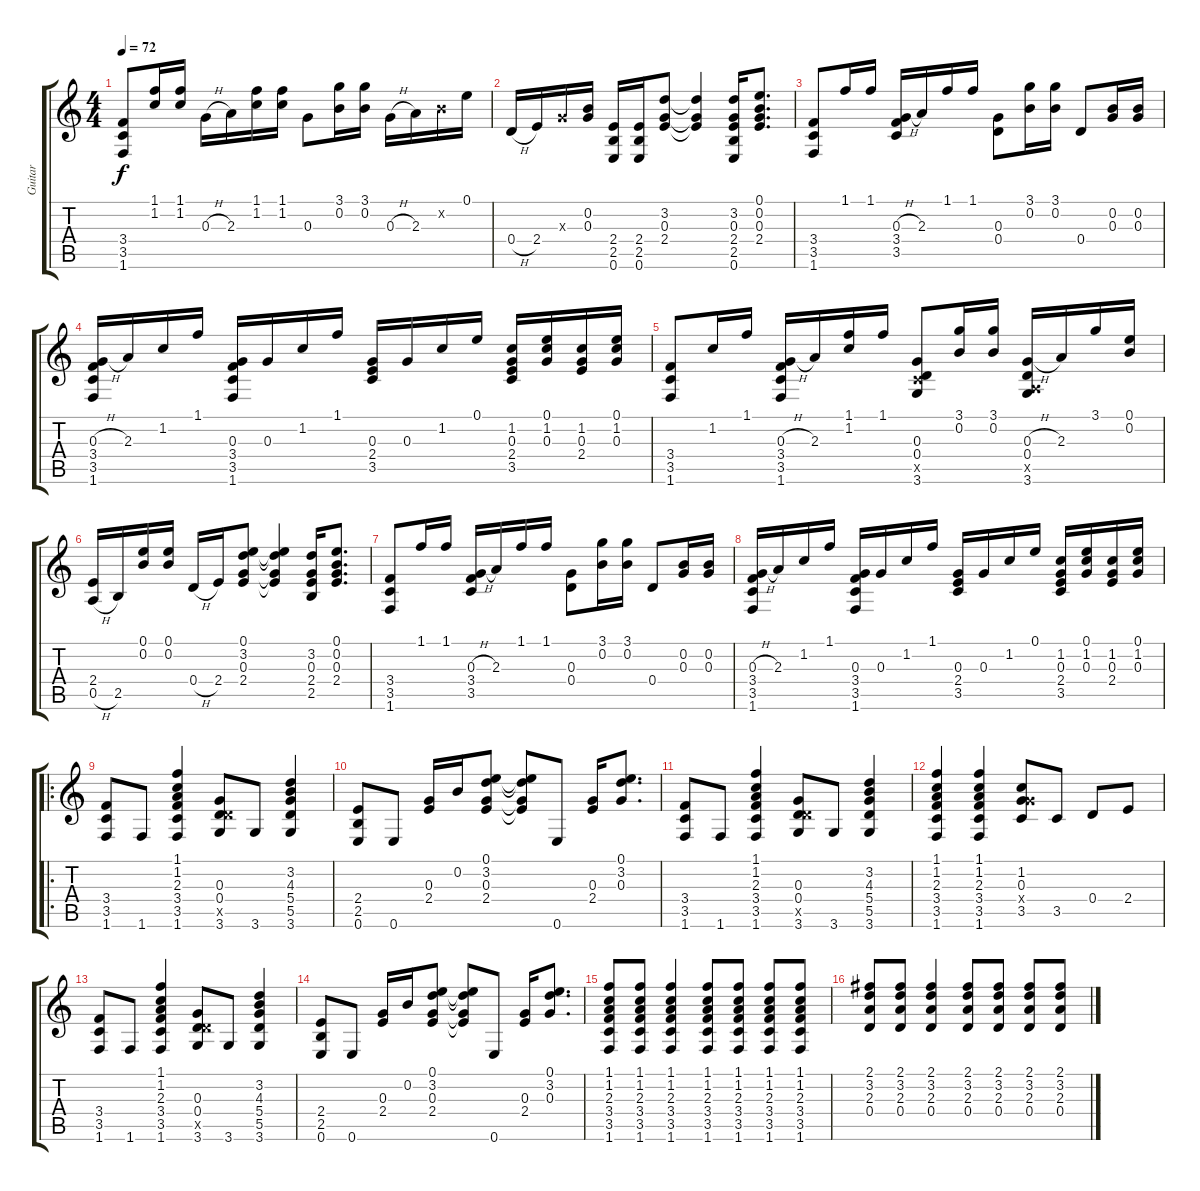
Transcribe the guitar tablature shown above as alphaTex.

\track ("Guitar" "Guitar") {instrument overdrivenguitar}
\staff {score tabs}
\tuning (E4 B3 G3 D3 A2 E2) {hide}
\ts (4 4)
\tempo 72
\clef g2
\ks c
(3.4 3.5 1.6).8{dy f instrument overdrivenguitar} (1.1 1.2).16 (1.1 1.2).16 0.3{h}.16 2.3.16 (1.1 1.2).16 (1.1 1.2).16 0.3.8 (3.1 0.2).16 (3.1 0.2).16 0.3{h}.16 2.3.16 0.2{x}.16 0.1.16 |
0.4{h}.16 2.4.16 0.3{x}.16 (0.2 0.3).16 (2.4 2.5 0.6).16 (2.4 2.5 0.6).16 (3.2 0.3 2.4).8 (3.2{t} 0.3{t} 2.4{t}).4 (3.2 0.3 2.4 2.5 0.6).16 (0.1 0.2 0.3 2.4).8{d} |
(3.4 3.5 1.6).8 1.1.16 1.1.16 (0.3{h} 3.4 3.5).16 2.3.16 1.1.16 1.1.16 (0.3 0.4).8 (3.1 0.2).16 (3.1 0.2).16 0.4.8 (0.2 0.3).16 (0.2 0.3).16 |
(0.3{h} 3.4 3.5 1.6).16 2.3.16 1.2.16 1.1.16 (0.3 3.4 3.5 1.6).16 0.3.16 1.2.16 1.1.16 (0.3 2.4 3.5).16 0.3.16 1.2.16 0.1.16 (1.2 0.3 2.4 3.5).16 (0.1 1.2 0.3).16 (1.2 0.3 2.4).16 (0.1 1.2 0.3).16 |
(3.4 3.5 1.6).8 1.2.16 1.1.16 (0.3{h} 3.4 3.5 1.6).16 2.3.16 (1.1 1.2).16 1.1.16 (0.3 0.4 3.5{x} 3.6).8 (3.1 0.2).16 (3.1 0.2).16 (0.3{h} 0.4 0.5{x} 3.6).16 2.3.16 3.1.16 (0.1 0.2).16 |
(2.4 0.5{h}).16 2.5.16 (0.1 0.2).16 (0.1 0.2).16 0.4{h}.16 2.4.16 (0.1 3.2 0.3 2.4).8 (0.1{t} 3.2{t} 0.3{t} 2.4{t}).4 (3.2 0.3 2.4 2.5).16 (0.1 0.2 0.3 2.4).8{d} |
(3.4 3.5 1.6).8 1.1.16 1.1.16 (0.3{h} 3.4 3.5).16 2.3.16 1.1.16 1.1.16 (0.3 0.4).8 (3.1 0.2).16 (3.1 0.2).16 0.4.8 (0.2 0.3).16 (0.2 0.3).16 |
(0.3{h} 3.4 3.5 1.6).16 2.3.16 1.2.16 1.1.16 (0.3 3.4 3.5 1.6).16 0.3.16 1.2.16 1.1.16 (0.3 2.4 3.5).16 0.3.16 1.2.16 0.1.16 (1.2 0.3 2.4 3.5).16 (0.1 1.2 0.3).16 (1.2 0.3 2.4).16 (0.1 1.2 0.3).16 |
\ro
(3.4 3.5 1.6).8 1.6.8 (1.1 1.2 2.3 3.4 3.5 1.6).4 (0.3 0.4 5.5{x} 3.6).8 3.6.8 (3.2 4.3 5.4 5.5 3.6).4 |
(2.4 2.5 0.6).8 0.6.8 (0.3 2.4).16 0.2.16 (0.1 3.2 0.3 2.4).8 (0.1{t} 3.2{t} 0.3{t} 2.4{t}).8 0.6.8 (0.3 2.4).16 (0.1 3.2 0.3).8{d} |
(3.4 3.5 1.6).8 1.6.8 (1.1 1.2 2.3 3.4 3.5 1.6).4 (0.3 0.4 5.5{x} 3.6).8 3.6.8 (3.2 4.3 5.4 5.5 3.6).4 |
(1.1 1.2 2.3 3.4 3.5 1.6).4 (1.1 1.2 2.3 3.4 3.5 1.6).4 (1.2 0.3 5.4{x} 3.5).8 3.5.8 0.4.8 2.4.8 |
(3.4 3.5 1.6).8 1.6.8 (1.1 1.2 2.3 3.4 3.5 1.6).4 (0.3 0.4 5.5{x} 3.6).8 3.6.8 (3.2 4.3 5.4 5.5 3.6).4 |
(2.4 2.5 0.6).8 0.6.8 (0.3 2.4).16 0.2.16 (0.1 3.2 0.3 2.4).8 (0.1{t} 3.2{t} 0.3{t} 2.4{t}).8 0.6.8 (0.3 2.4).16 (0.1 3.2 0.3).8{d} |
(1.1 1.2 2.3 3.4 3.5 1.6).8 (1.1 1.2 2.3 3.4 3.5 1.6).8 (1.1 1.2 2.3 3.4 3.5 1.6).4 (1.1 1.2 2.3 3.4 3.5 1.6).8 (1.1 1.2 2.3 3.4 3.5 1.6).8 (1.1 1.2 2.3 3.4 3.5 1.6).8 (1.1 1.2 2.3 3.4 3.5 1.6).8 |
(2.1 3.2 2.3 0.4).8 (2.1 3.2 2.3 0.4).8 (2.1 3.2 2.3 0.4).4 (2.1 3.2 2.3 0.4).8 (2.1 3.2 2.3 0.4).8 (2.1 3.2 2.3 0.4).8 (2.1 3.2 2.3 0.4).8
